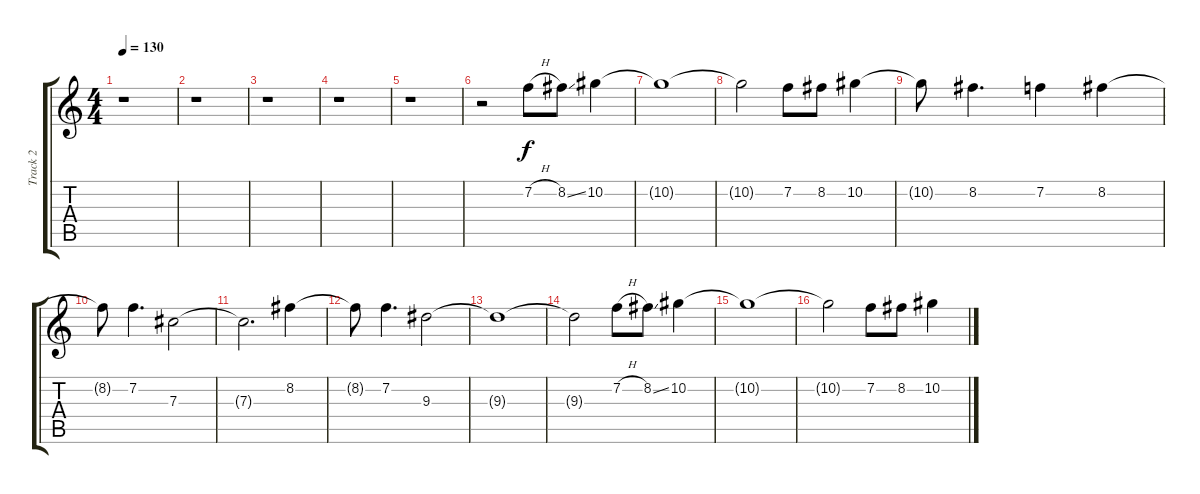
\track ("Track 2" "Track 2") {instrument overdrivenguitar}
\staff {score tabs}
\tuning (Eb4 Bb3 Gb3 Db3 Ab2 Eb2) {hide}
\ts (4 4)
\tempo 130
\clef g2
\ks c
r.1{dy f} |
r.1 |
r.1 |
r.1 |
r.1 |
r.2 7.2{h}.8 8.2{ss}.8 10.2.4 |
10.2{t}.1 |
10.2{t}.2 7.2.8 8.2.8 10.2.4 |
10.2{t}.8 8.2.4{d} 7.2.4 8.2.4 |
8.2{t}.8 7.2.4{d} 7.3.2 |
7.3{t}.2{d} 8.2.4 |
8.2{t}.8 7.2.4{d} 9.3.2 |
9.3{t}.1 |
9.3{t}.2 7.2{h}.8 8.2{ss}.8 10.2.4 |
10.2{t}.1 |
10.2{t}.2 7.2.8 8.2.8 10.2.4
